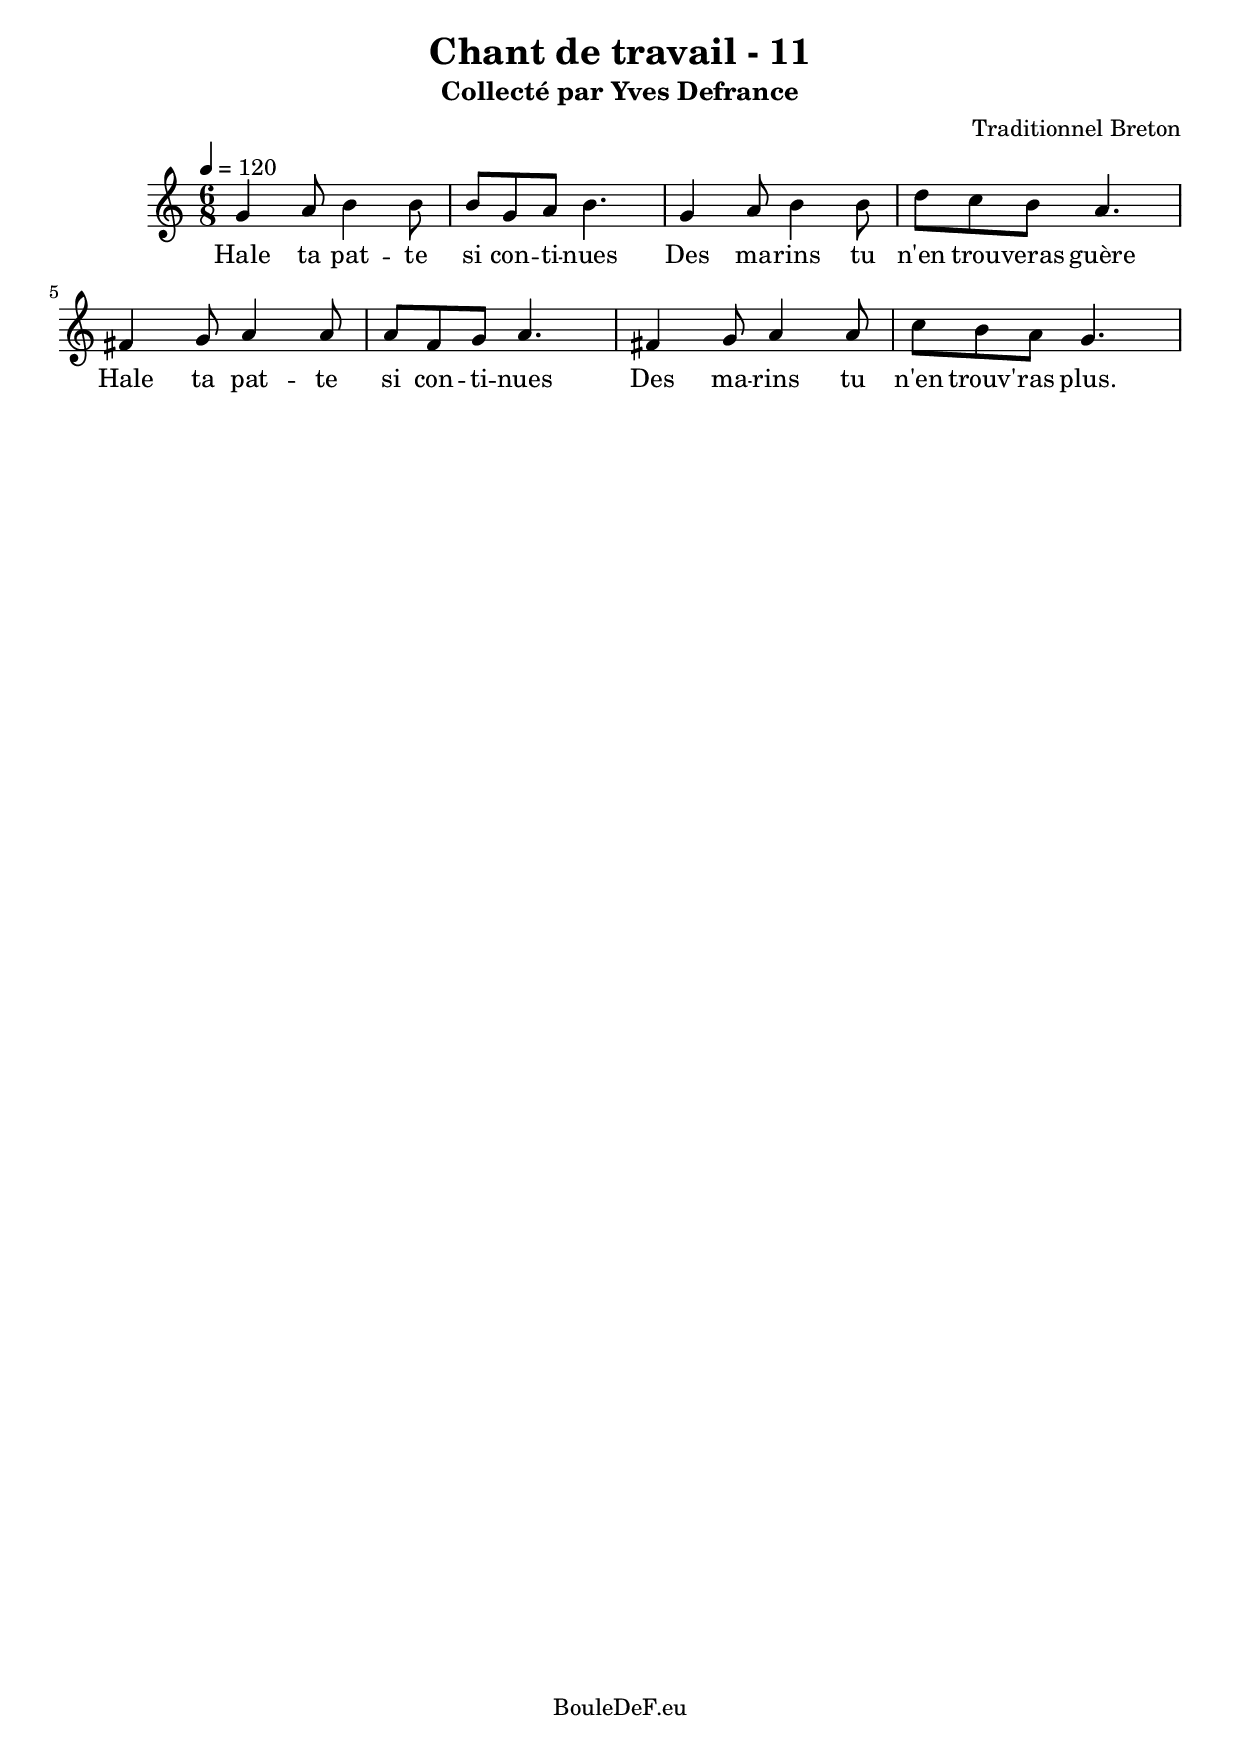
\version "2.16.0"
\include "italiano.ly"

\header {
	title = "Chant de travail - 11"
	subtitle = "Collecté par Yves Defrance"
	composer = "Traditionnel Breton"
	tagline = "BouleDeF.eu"
}

\score {
	\new Staff \relative sib {
		\clef "treble"
		\time 6/8
		\tempo 4 = 120

		| sol'4 la8 si4 si8
		| si sol la si4.
		| sol4 la8 si4 si8
		| re8 do si la4.
		| fad4 sol8 la4 la8
		| la fa sol la4.
		| fad4 sol8 la4 la8
		| do si la sol4.
	}
	\addlyrics {
		Hale ta pat -- te si con -- ti -- nues
		Des ma -- rins tu n'en trou -- veras guère
		Hale ta pat -- te si con -- ti -- nues
		Des ma -- rins tu n'en trouv' -- ras plus.
	}
	\layout {}
	\midi {}
}

